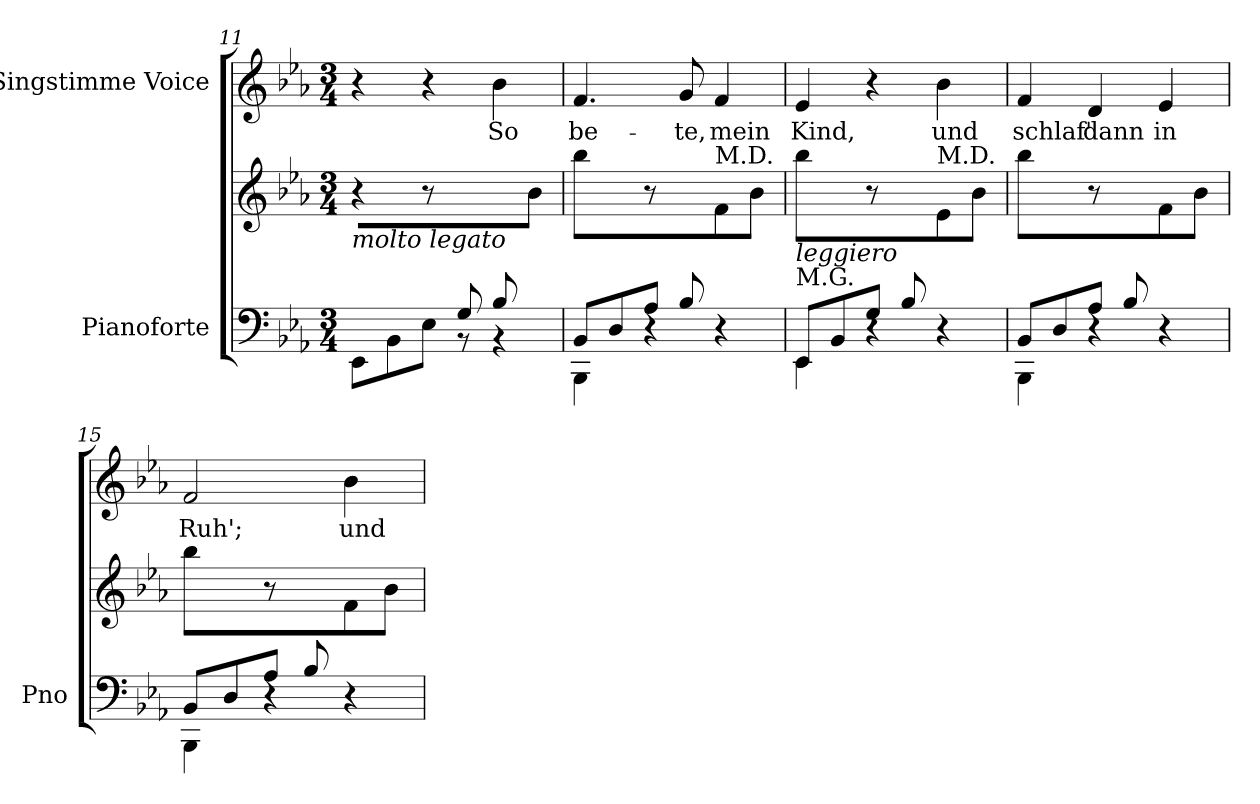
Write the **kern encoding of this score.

**kern	**kern	**kern	**text
*part2	*part2	*part1	*part1
*staff3	*staff2	*staff1	*staff1
*I"Pianoforte	*	*I"Singstimme Voice	*
*I'Pno	*	*	*
!!LO:LB:g=z
*clefF4	*clefG2	*clefG2	*
*k[b-e-a-]	*k[b-e-a-]	*k[b-e-a-]	*
*M3/4	*M3/4	*M3/4	*
=11	=11	=11	=11
*^	*	*	*
!	!	!LO:TX:b:i:t=molto legato	!	!
4.ryy	8EE-\L	4r	4r	.
.	8BB-\	.	.	.
.	8E-\J	8r	4r	.
8G/L	8r	4ryy	.	.
!	!	!	!	!LO:LY:b
8B-/	4r	.	4b-\	So
8ryy	.	(8b-\J	.	.
!!LO:LB:g=z
=12	=12	=12	=12	=12
*	*^	*	*	*
!	!	!	!	!	!LO:LY:b
4.ryy	8BB-/L	4BBB-\	4bb-\	4.f/	be-
.	8D/	.	.	.	.
.	8A-/J	4r	8r	.	.
!	!	!	!	!	!LO:LY:b
8B-/L	8ryy	.	8ryy	8g/	-te,
!	!	!	!LO:TX:a:t=M.D.	!	!
!	!	!	!	!	!LO:LY:b
4ryy	4ryy	4r	8f\	4f/	mein
.	.	.	8b-\J	.	.
=13	=13	=13	=13	=13	=13
!	!	!	!LO:TX:b:i:t=leggiero	!	!
!LO:TX:a:t=M.G.	!	!	!	!	!
!	!	!	!	!	!LO:LY:b
4.ryy	8EE-/L	4EE-\	4bb-\	4e-/	Kind,
.	8BB-/	.	.	.	.
.	8G/J	4r	8r	4r	.
8B-</L	8ryy	.	8ryy	.	.
!	!	!	!LO:TX:a:t=M.D.	!	!
!	!	!	!	!	!LO:LY:b
4ryy	4ryy	4r	8e-\	4b-\	und
.	.	.	8b-\J	.	.
=14	=14	=14	=14	=14	=14
!	!	!	!	!	!LO:LY:b
4.ryy	8BB-/L	4BBB-\	4bb-\	4f/	schlaf'
.	8D/	.	.	.	.
!	!	!	!	!	!LO:LY:b
.	8A-/J	4r	8r	4d/	dann
8B-/L	8ryy	.	8ryy	.	.
!	!	!	!	!	!LO:LY:b
4ryy	4ryy	4r	8f\	4e-/	in
.	.	.	8b-\J	.	.
=15	=15	=15	=15	=15	=15
!	!	!	!	!	!LO:LY:b
4.ryy	8BB-/L	4BBB-\	4bb-\	2f/	Ruh';
.	8D/	.	.	.	.
.	8A-/J	4r	8r	.	.
8B-/L	8ryy	.	8ryy	.	.
!	!	!	!	!	!LO:LY:b
4ryy	4ryy	4r	8f\	4b-\	und
.	.	.	8b-\J	.	.
*v	*v	*v	*	*	*
=	=	=	=
*-	*-	*-	*-
